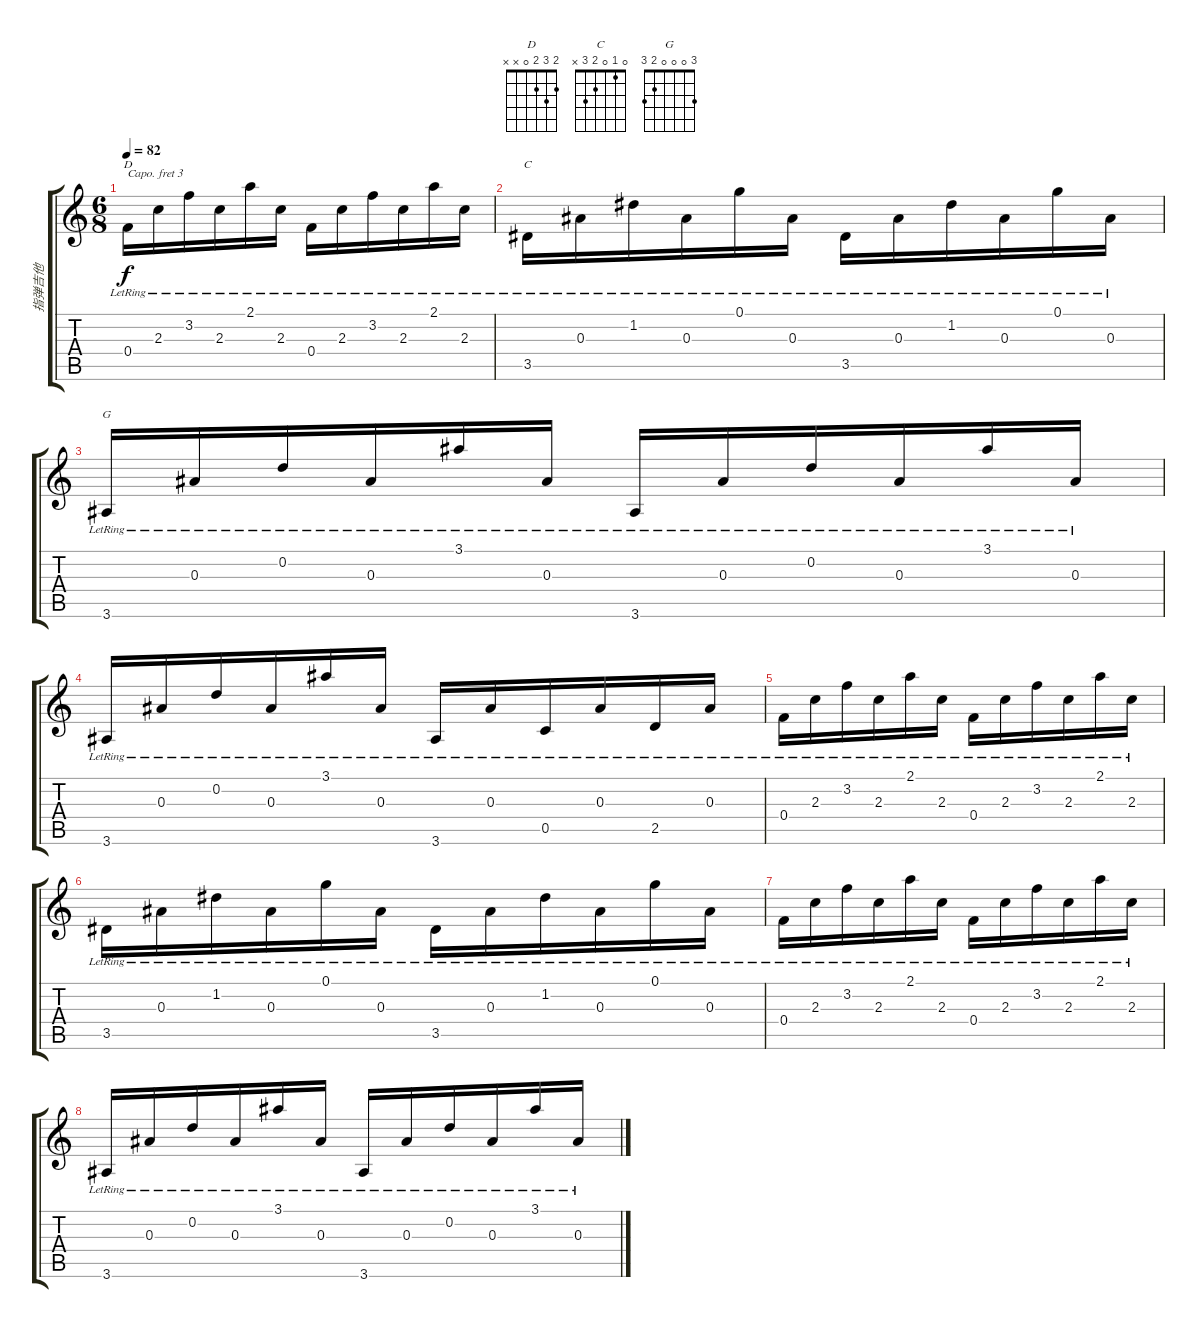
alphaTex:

\track ("指弹吉他" "指弹吉他") {instrument acousticguitarnylon}
\staff {score tabs}
\capo 3
\tuning (E4 B3 G3 D3 A2 E2) {hide}
\chord ("D" 2 3 2 0 x x)
\chord ("C" 0 1 0 2 3 x)
\chord ("G" 3 0 0 0 2 3)
\ts (6 8)
\tempo 82
\clef g2
\ks c
0.4{lr}.16{ch "D" dy f} 2.3{lr}.16 3.2{lr}.16 2.3{lr}.16 2.1{lr}.16 2.3{lr}.16 0.4{lr}.16 2.3{lr}.16 3.2{lr}.16 2.3{lr}.16 2.1{lr}.16 2.3{lr}.16 |
3.5{lr}.16{ch "C"} 0.3{lr}.16 1.2{lr}.16 0.3{lr}.16 0.1{lr}.16 0.3{lr}.16 3.5{lr}.16 0.3{lr}.16 1.2{lr}.16 0.3{lr}.16 0.1{lr}.16 0.3{lr}.16 |
3.6{lr}.16{ch "G"} 0.3{lr}.16 0.2{lr}.16 0.3{lr}.16 3.1{lr}.16 0.3{lr}.16 3.6{lr}.16 0.3{lr}.16 0.2{lr}.16 0.3{lr}.16 3.1{lr}.16 0.3{lr}.16 |
3.6{lr}.16 0.3{lr}.16 0.2{lr}.16 0.3{lr}.16 3.1{lr}.16 0.3{lr}.16 3.6{lr}.16 0.3{lr}.16 0.5{lr}.16 0.3{lr}.16 2.5{lr}.16 0.3{lr}.16 |
0.4{lr}.16 2.3{lr}.16 3.2{lr}.16 2.3{lr}.16 2.1{lr}.16 2.3{lr}.16 0.4{lr}.16 2.3{lr}.16 3.2{lr}.16 2.3{lr}.16 2.1{lr}.16 2.3{lr}.16 |
3.5{lr}.16 0.3{lr}.16 1.2{lr}.16 0.3{lr}.16 0.1{lr}.16 0.3{lr}.16 3.5{lr}.16 0.3{lr}.16 1.2{lr}.16 0.3{lr}.16 0.1{lr}.16 0.3{lr}.16 |
0.4{lr}.16 2.3{lr}.16 3.2{lr}.16 2.3{lr}.16 2.1{lr}.16 2.3{lr}.16 0.4{lr}.16 2.3{lr}.16 3.2{lr}.16 2.3{lr}.16 2.1{lr}.16 2.3{lr}.16 |
3.6{lr}.16 0.3{lr}.16 0.2{lr}.16 0.3{lr}.16 3.1{lr}.16 0.3{lr}.16 3.6{lr}.16 0.3{lr}.16 0.2{lr}.16 0.3{lr}.16 3.1{lr}.16 0.3{lr}.16
